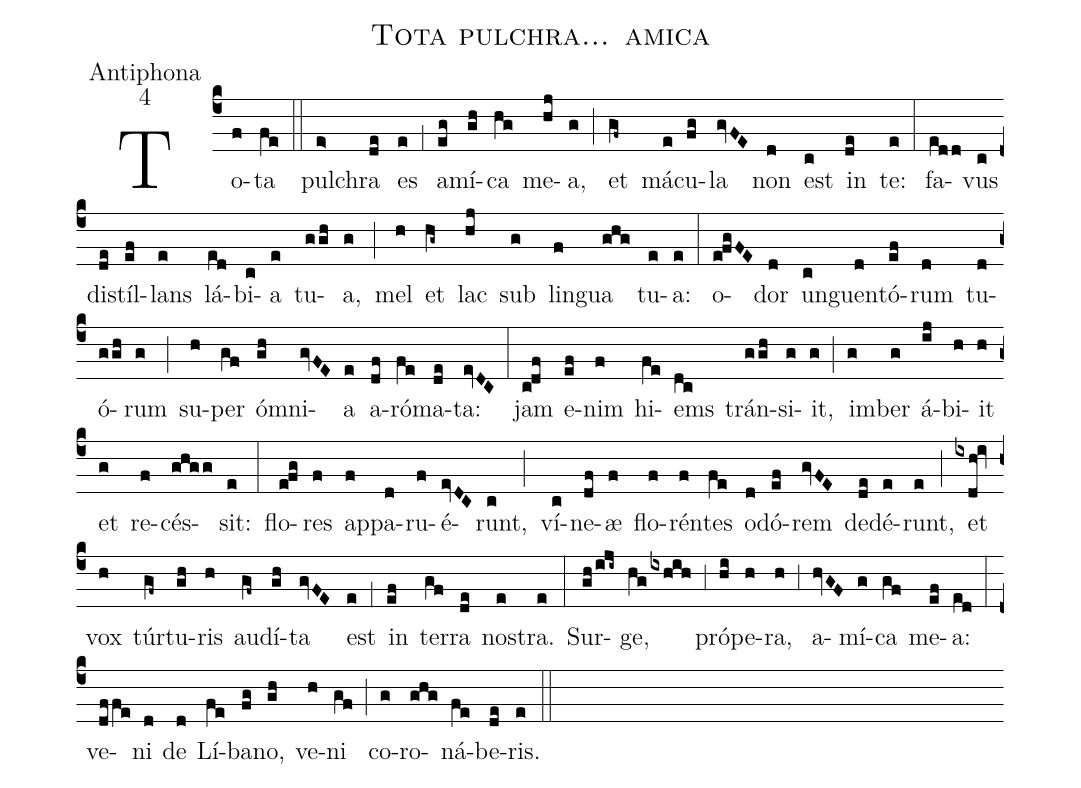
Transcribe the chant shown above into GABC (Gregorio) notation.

name:Tota pulchra... amica;
office-part:Antiphona;
mode:4;
%%
(c4) To(f)ta(fe) (::)
pul(e>)chra(de) es(e) (,1) a(eg)mí(gh)ca(hg) me(hj)a,(g) (;) et(gf~) má(e)cu(fg)la(gvFE) non(d) est(c) in(de) te:(e) (:)
fa(edd)vus(c) di(de)stíl(ef)lans(e) lá(ed)bi(c)a(e) tu(ggh)a,(g) (;) mel(h) et(hg~) lac(hj) sub(g) lin(f)gua(ghg) tu(e)a:(e) (:)
o(e!fgFE)dor(d) un(c)guen(d)tó(ef)rum(d) tu(d)ó(ggh)rum(g) (;) su(h)per(gf) ó(gh)mni(gvFE)a(e) a(df)ró(fe)ma(de)ta:(evDC) (:)
jam(c!df) e(ef)nim(f) hi(fe)ems(dc) trán(ggh)si(g)it,(g) (;) im(g)ber(g) á(ij)bi(h)it(h) et(g) re(f)cés(ghgg)sit:(e) (:)
flo(e!fg)res(f) ap(f)pa(d)ru(f)é(evDC)runt,(c) (;) ví(c)ne(df)æ(f) flo(f)rén(f)tes(fe) o(d)dó(ef)rem(gvFE) de(de)dé(e)runt,(e) (;) et(ixdh!iv) vox(h) túr(gf~)tu(gh)ris(h) au(gf~)dí(gh)ta(gvFE) est(e) (,1) in(ef) ter(gf)ra(de) no(e)stra.(e) (:)
Sur(gh/iji~)ge,(hg/ixhih) (,3) pró(hi)pe(h)ra,(h) (,3) a(hvGF)mí(g)ca(gf) me(ef)a:(ed) (:)
ve(dffe)ni(d) de(d) Lí(fe)ba(fg)no,(gh) ve(h)ni(gf) (;) co(g)ro(ghg)ná(fe)be(de)ris.(e) (::)
